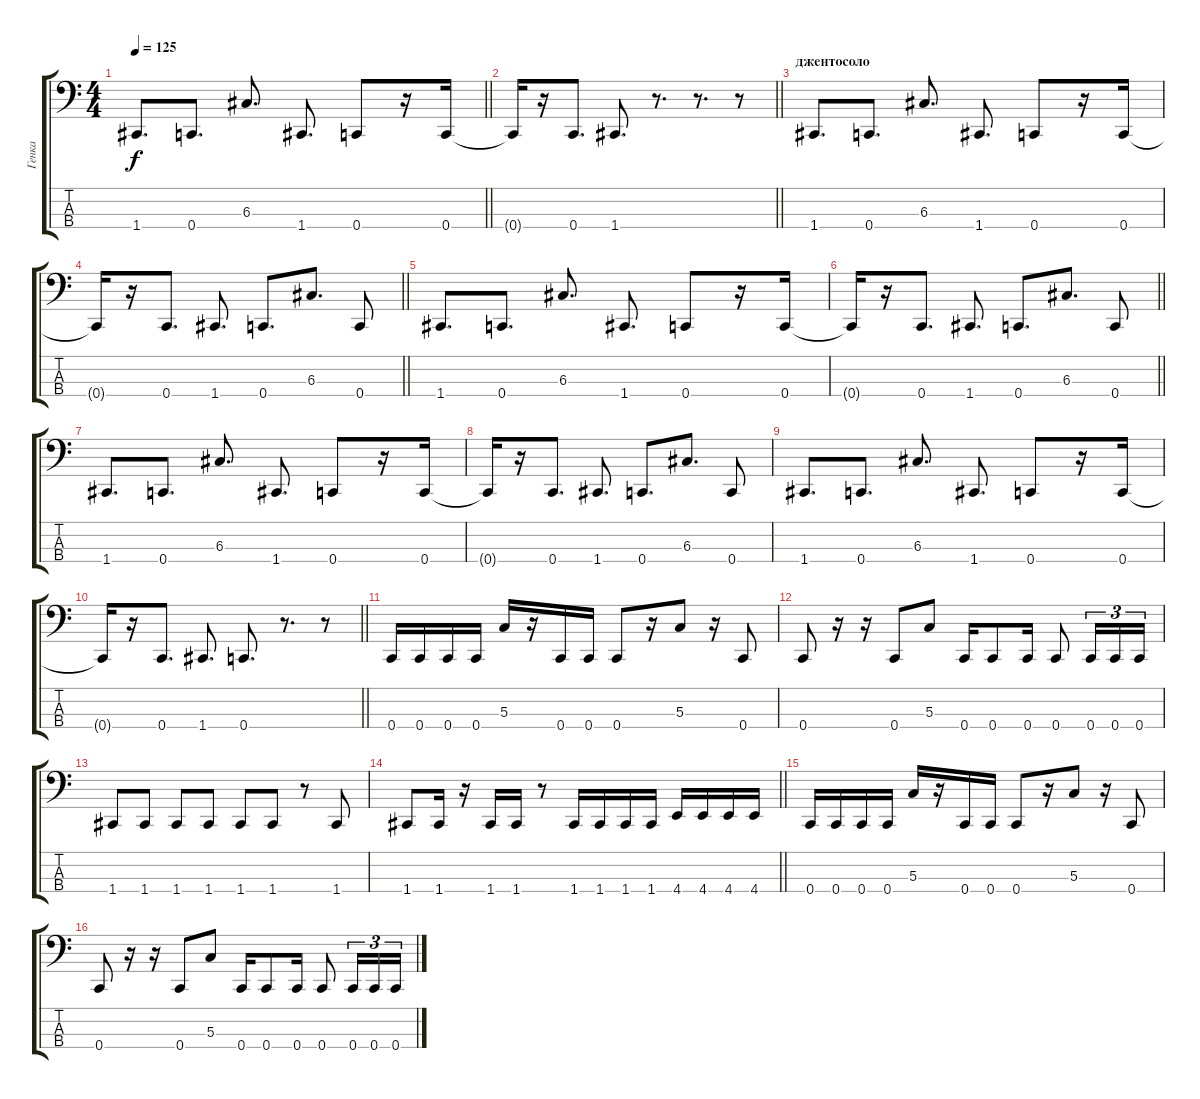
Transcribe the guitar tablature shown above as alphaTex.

\track ("Генка" "Генка") {instrument electricbasspick}
\staff {score tabs}
\tuning (F3 C2 G1 C1) {hide}
\ts (4 4)
\tempo 125
\clef f4
\barLineRight lightlight
\ks c
1.4.8{d dy f} 0.4.8{d} 6.3.8{d} 1.4.8{d} 0.4.8 r.16 0.4.16 |
\barLineRight lightlight
0.4{t}.16 r.16 0.4.8{d} 1.4.8{d} r.8{d} r.8{d} r.8 |
\section ("" "джентосоло")
1.4.8{d} 0.4.8{d} 6.3.8{d} 1.4.8{d} 0.4.8 r.16 0.4.16 |
\barLineRight lightlight
0.4{t}.16 r.16 0.4.8{d} 1.4.8{d} 0.4.8{d} 6.3.8{d} 0.4.8 |
\section ("" "")
1.4.8{d} 0.4.8{d} 6.3.8{d} 1.4.8{d} 0.4.8 r.16 0.4.16 |
\barLineRight lightlight
0.4{t}.16 r.16 0.4.8{d} 1.4.8{d} 0.4.8{d} 6.3.8{d} 0.4.8 |
1.4.8{d} 0.4.8{d} 6.3.8{d} 1.4.8{d} 0.4.8 r.16 0.4.16 |
0.4{t}.16 r.16 0.4.8{d} 1.4.8{d} 0.4.8{d} 6.3.8{d} 0.4.8 |
1.4.8{d} 0.4.8{d} 6.3.8{d} 1.4.8{d} 0.4.8 r.16 0.4.16 |
\barLineRight lightlight
0.4{t}.16 r.16 0.4.8{d} 1.4.8{d} 0.4.8{d} r.8{d} r.8 |
0.4.16 0.4.16 0.4.16 0.4.16 5.3.16 r.16 0.4.16 0.4.16 0.4.8 r.16 5.3.8 r.16 0.4.8 |
0.4.8 r.16 r.16 0.4.8 5.3.8 0.4.16 0.4.8 0.4.16 0.4.8 0.4.16{tu (3 2)} 0.4.16{tu (3 2)} 0.4.16{tu (3 2)} |
1.4.8 1.4.8 1.4.8 1.4.8 1.4.8 1.4.8 r.8 1.4.8 |
\barLineRight lightlight
1.4.8 1.4.16 r.16 1.4.16 1.4.16 r.8 1.4.16 1.4.16 1.4.16 1.4.16 4.4.16 4.4.16 4.4.16 4.4.16 |
0.4.16 0.4.16 0.4.16 0.4.16 5.3.16 r.16 0.4.16 0.4.16 0.4.8 r.16 5.3.8 r.16 0.4.8 |
0.4.8 r.16 r.16 0.4.8 5.3.8 0.4.16 0.4.8 0.4.16 0.4.8 0.4.16{tu (3 2)} 0.4.16{tu (3 2)} 0.4.16{tu (3 2)}
